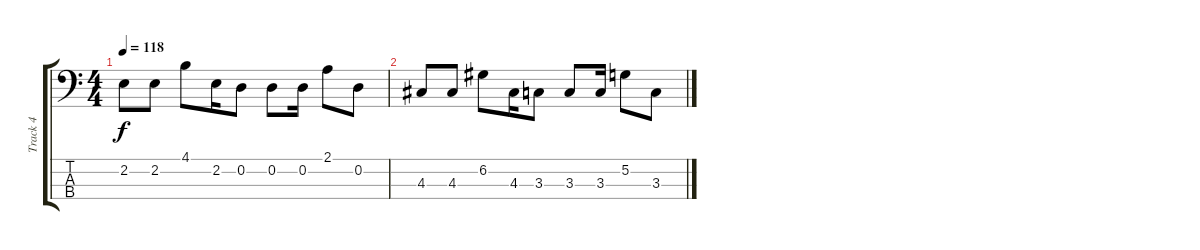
\track ("Track 4" "Track 4") {instrument electricbassfinger}
\staff {score tabs}
\tuning (G2 D2 A1 E1) {hide}
\ts (4 4)
\tempo 118
\clef f4
\ks c
2.2.8{dy f} 2.2.8 4.1.8 2.2.16 0.2.8 0.2.8 0.2.16 2.1.8 0.2.8 |
4.3.8 4.3.8 6.2.8 4.3.16 3.3.8 3.3.8 3.3.16 5.2.8 3.3.8
